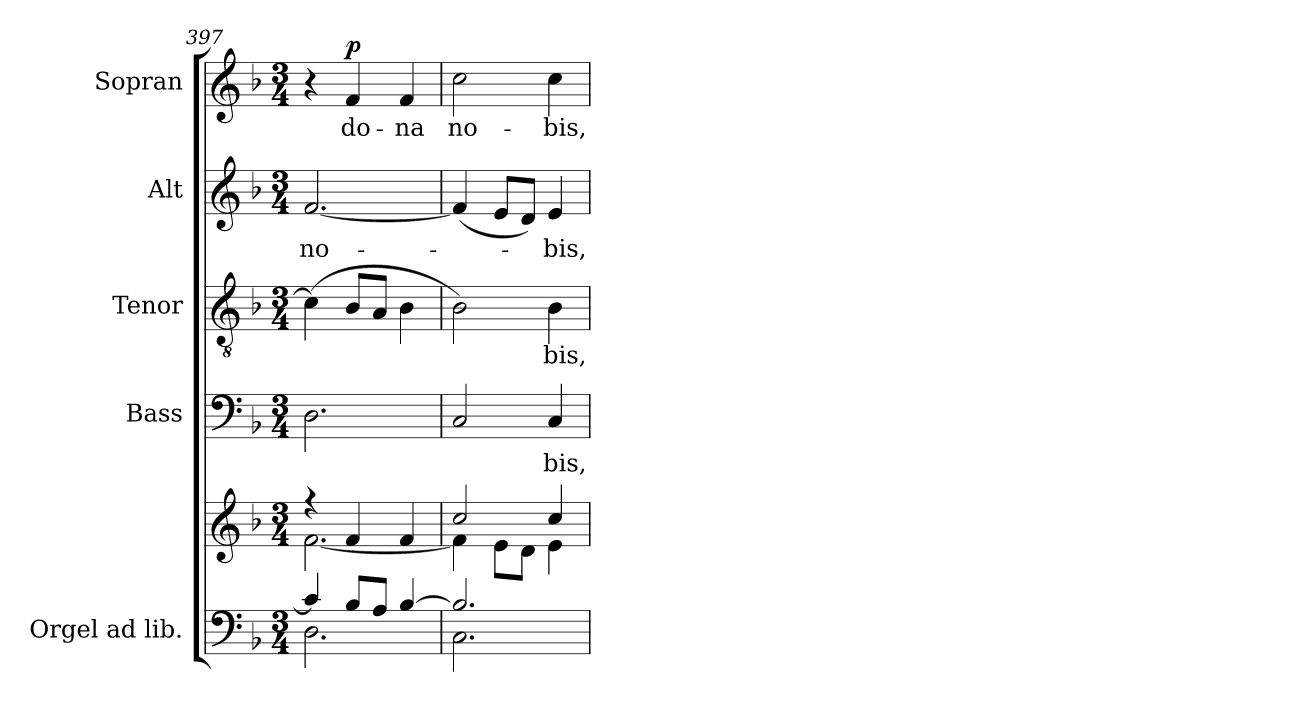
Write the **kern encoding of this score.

**kern	**kern	**kern	**text	**kern	**text	**kern	**text	**kern	**text	**dynam
*part5	*part5	*part4	*part4	*part3	*part3	*part2	*part2	*part1	*part1	*part1
*staff6	*staff5	*staff4	*staff4	*staff3	*staff3	*staff2	*staff2	*staff1	*staff1	*staff1
*I"Orgel ad lib.	*	*I"Bass	*	*I"Tenor	*	*I"Alt	*	*I"Sopran	*	*
*	*	*I'B.	*	*I'T.	*	*I'A.	*	*I'S.	*	*
*clefF4	*clefG2	*clefF4	*	*clefGv2	*	*clefG2	*	*clefG2	*	*
*k[b-]	*k[b-]	*k[b-]	*	*k[b-]	*	*k[b-]	*	*k[b-]	*	*
*F:	*F:	*F:	*	*F:	*	*F:	*	*F:	*	*
*M3/4	*M3/4	*M3/4	*	*M3/4	*	*M3/4	*	*M3/4	*	*
=397	=397	=397	=397	=397	=397	=397	=397	=397	=397	=397
*^	*^	*	*	*	*	*	*	*	*	*
!	!	!	!	!	!	!	!	!	!LO:LY:b	!	!	!
4c/]	2.D\	4ree	[<2.f\	2.D\	.	(>4c\]	.	[2.f/	no-	4r	.	.
!	!	!	!	!	!	!	!	!	!	!	!LO:LY:b	!LO:DY:a
8B-/L	.	4f/	.	.	.	8B-/L	.	.	.	4f/	do-	p
8A/J	.	.	.	.	.	8A/J	.	.	.	.	.	.
!	!	!	!	!	!	!	!	!	!	!	!LO:LY:b	!
[>4B-/	.	4f/	.	.	.	4B-\	.	.	.	4f/	-na	.
!!LO:LB:g=z
=398	=398	=398	=398	=398	=398	=398	=398	=398	=398	=398	=398	=398
!	!	!	!	!	!	!	!	!	!	!	!LO:LY:b	!
2.B-/]	2.C\	2cc/	4f\]	2C/	.	2B-\)	.	(<4f/]	.	2cc\	no-	.
.	.	.	8e\L	.	.	.	.	8e/L	.	.	.	.
.	.	.	8d\J	.	.	.	.	8d/J)	.	.	.	.
!	!	!	!	!	!LO:LY:b	!	!LO:LY:b	!	!LO:LY:b	!	!LO:LY:b	!
.	.	4cc/	4e\	4C/	-bis,	4B-\	-bis,	4e/	-bis,	4cc\	-bis,	.
*v	*v	*	*	*	*	*	*	*	*	*	*	*
*	*v	*v	*	*	*	*	*	*	*	*	*
=	=	=	=	=	=	=	=	=	=	=
*-	*-	*-	*-	*-	*-	*-	*-	*-	*-	*-
